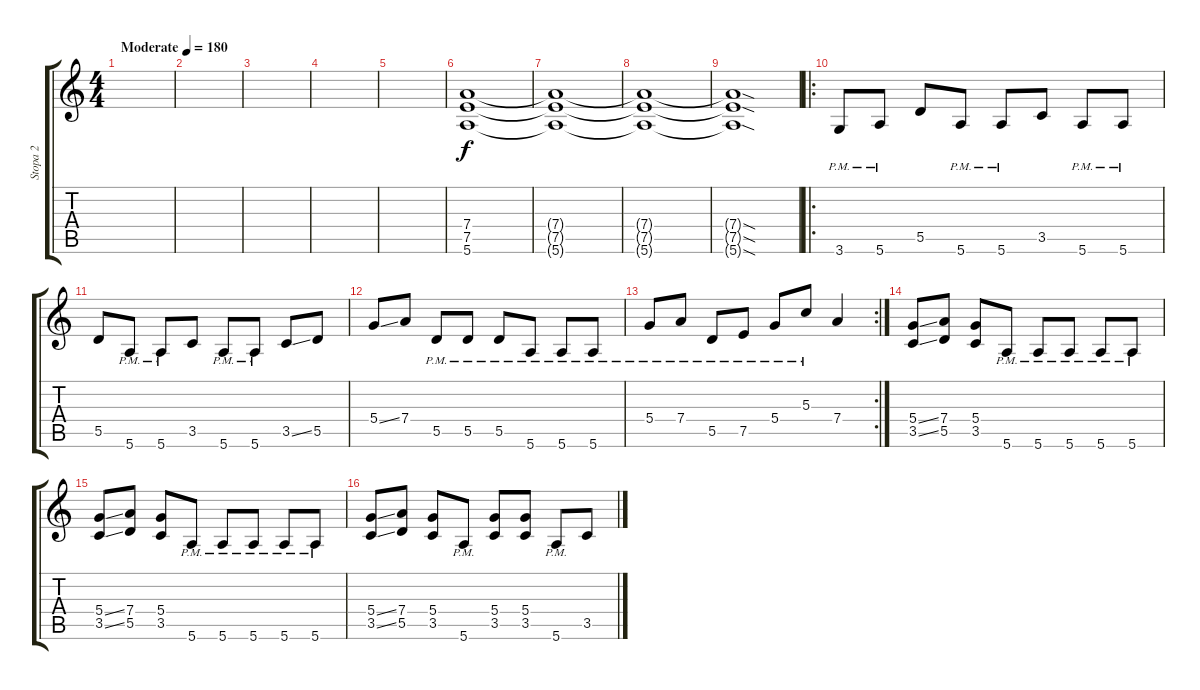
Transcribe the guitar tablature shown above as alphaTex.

\track ("Stopa 2" "Stopa 2") {instrument overdrivenguitar}
\staff {score tabs}
\tuning (E4 B3 G3 D3 A2 E2) {hide}
\ts (4 4)
\tempo (180 "Moderate")
\clef g2
\ks c
|
|
|
|
|
(7.4 7.5 5.6).1 |
(7.4{t} 7.5{t} 5.6{t}).1 |
(7.4{t} 7.5{t} 5.6{t}).1 |
(7.4{sod t} 7.5{sod t} 5.6{sod t}).1 |
\ro
3.6{pm}.8 5.6{pm}.8 5.5.8 5.6{pm}.8 5.6{pm}.8 3.5.8 5.6{pm}.8 5.6{pm}.8 |
5.5.8 5.6{pm}.8 5.6{pm}.8 3.5.8 5.6{pm}.8 5.6{pm}.8 3.5{ss}.8 5.5.8 |
5.4{ss}.8 7.4.8 5.5{pm}.8 5.5{pm}.8 5.5{pm}.8 5.6{pm}.8 5.6{pm}.8 5.6{pm}.8 |
\rc 2
5.4{pm}.8 7.4{pm}.8 5.5{pm}.8 7.5{pm}.8 5.4{pm}.8 5.3{pm}.8 7.4.4 |
(5.4{ss} 3.5{ss}).8 (7.4 5.5).8 (5.4 3.5).8 5.6{pm}.8 5.6{pm}.8 5.6{pm}.8 5.6{pm}.8 5.6{pm}.8 |
(5.4{ss} 3.5{ss}).8 (7.4 5.5).8 (5.4 3.5).8 5.6{pm}.8 5.6{pm}.8 5.6{pm}.8 5.6{pm}.8 5.6{pm}.8 |
(5.4{ss} 3.5{ss}).8 (7.4 5.5).8 (5.4 3.5).8 5.6{pm}.8 (5.4 3.5).8 (5.4 3.5).8 5.6{pm}.8 3.5{ss}.8
